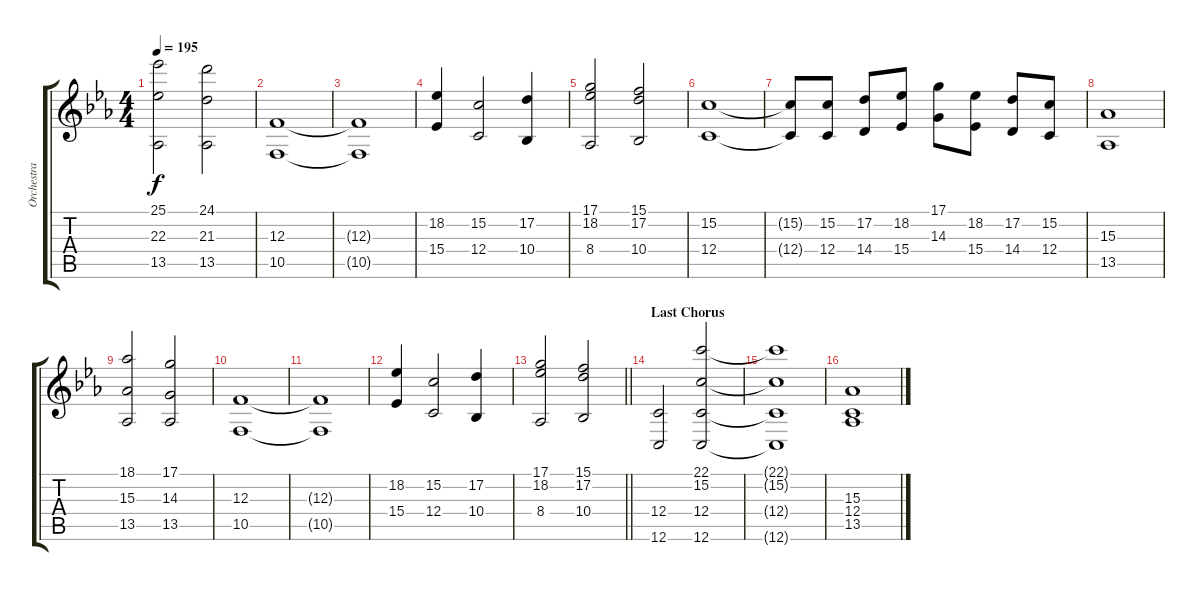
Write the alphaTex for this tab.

\track ("Orchestra" "Orchestra") {instrument viola}
\staff {score tabs}
\tuning (D4 A3 F3 C3 G2 C2) {hide}
\ts (4 4)
\tempo 195
\clef g2
\ks cminor
(25.1 22.3 13.5).2{dy f} (24.1 21.3 13.5).2 |
(12.3 10.5).1 |
(12.3{t} 10.5{t}).1 |
(18.2 15.4).4 (15.2 12.4).2 (17.2 10.4).4 |
(17.1 18.2 8.4).2 (15.1 17.2 10.4).2 |
(15.2 12.4).1 |
(15.2{t} 12.4{t}).8 (15.2 12.4).8 (17.2 14.4).8 (18.2 15.4).8 (17.1 14.3).8 (18.2 15.4).8 (17.2 14.4).8 (15.2 12.4).8 |
(15.3 13.5).1 |
(18.1 15.3 13.5).2 (17.1 14.3 13.5).2 |
(12.3 10.5).1 |
(12.3{t} 10.5{t}).1 |
(18.2 15.4).4 (15.2 12.4).2 (17.2 10.4).4 |
\barLineRight lightlight
(17.1 18.2 8.4).2 (15.1 17.2 10.4).2 |
\section ("" "Last Chorus")
(12.4 12.6).2 (22.1 15.2 12.4 12.6).2 |
(22.1{t} 15.2{t} 12.4{t} 12.6{t}).1 |
(15.3 12.4 13.5).1
